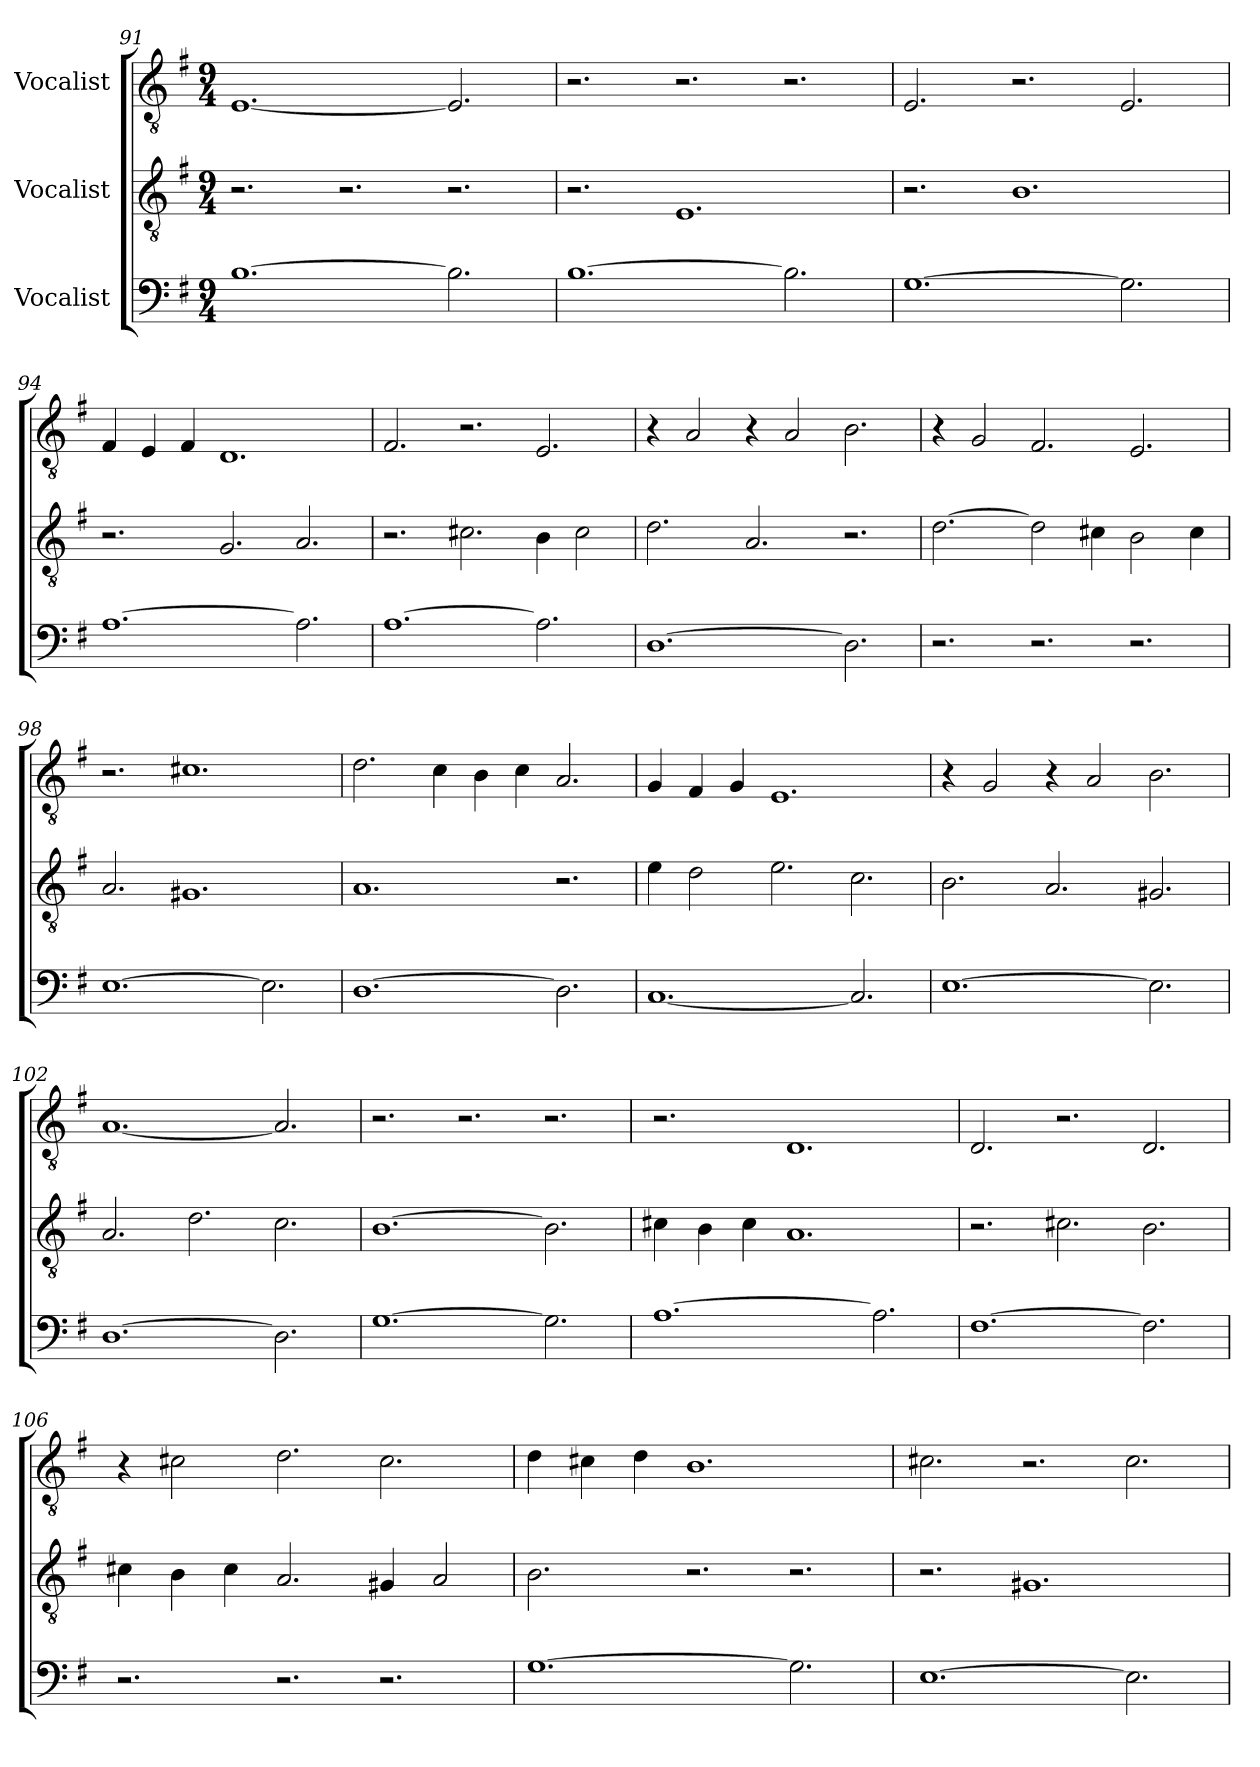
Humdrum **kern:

**kern	**kern	**kern
*part3	*part2	*part1
*staff3	*staff2	*staff1
*I"Vocalist	*I"Vocalist	*I"Vocalist
*clefF4	*clefGv2	*clefGv2
*k[f#]	*k[f#]	*k[f#]
*M9/4	*M9/4	*M9/4
=91	=91	=91
[1.B	2.r	[1.E
.	2.r	.
2.B\]	2.r	2.E/]
=92	=92	=92
[1.B	2.r	2.r
.	1.E	2.r
2.B\]	.	2.r
=93	=93	=93
[1.G	2.r	2.E/
.	1.B	2.r
2.G\]	.	2.E/
=94	=94	=94
[1.A	2.r	4F#/
.	.	4E/
.	.	4F#/
.	2.G/	1.D
2.A\]	2.A/	.
=95	=95	=95
[1.A	2.r	2.F#/
.	2.c#X\	2.r
2.A\]	4B\	2.E/
.	2c#\	.
=96	=96	=96
[1.D	2.d\	4r
.	.	2A/
.	2.A/	4r
.	.	2A/
2.D\]	2.r	2.B\
=97	=97	=97
2.r	[2.d\	4r
.	.	2G/
2.r	2d\]	2.F#/
.	4c#X\	.
2.r	2B\	2.E/
.	4c#\	.
=98	=98	=98
[1.E	2.A/	2.r
.	1.G#X	1.c#X
2.E\]	.	.
=99	=99	=99
[1.D	1.A	2.d\
.	.	4c\
.	.	4B\
.	.	4c\
2.D\]	2.r	2.A/
=100	=100	=100
[1.C	4e\	4G/
.	2d\	4F#/
.	.	4G/
.	2.e\	1.E
2.C/]	2.c\	.
=101	=101	=101
[1.E	2.B\	4r
.	.	2G/
.	2.A/	4r
.	.	2A/
2.E\]	2.G#X/	2.B\
=102	=102	=102
[1.D	2.A/	[1.A
.	2.d\	.
2.D\]	2.c\	2.A/]
=103	=103	=103
[1.G	[1.B	2.r
.	.	2.r
2.G\]	2.B\]	2.r
=104	=104	=104
[1.A	4c#X\	2.r
.	4B\	.
.	4c#\	.
.	1.A	1.D
2.A\]	.	.
=105	=105	=105
[1.F#	2.r	2.D/
.	2.c#X\	2.r
2.F#\]	2.B\	2.D/
=106	=106	=106
2.r	4c#X\	4r
.	4B\	2c#X\
.	4c#\	.
2.r	2.A/	2.d\
2.r	4G#X/	2.c#\
.	2A/	.
=107	=107	=107
[1.G	2.B\	4d\
.	.	4c#X\
.	.	4d\
.	2.r	1.B
2.G\]	2.r	.
=108	=108	=108
[1.E	2.r	2.c#X\
.	1.G#X	2.r
2.E\]	.	2.c#\
=	=	=
*-	*-	*-
